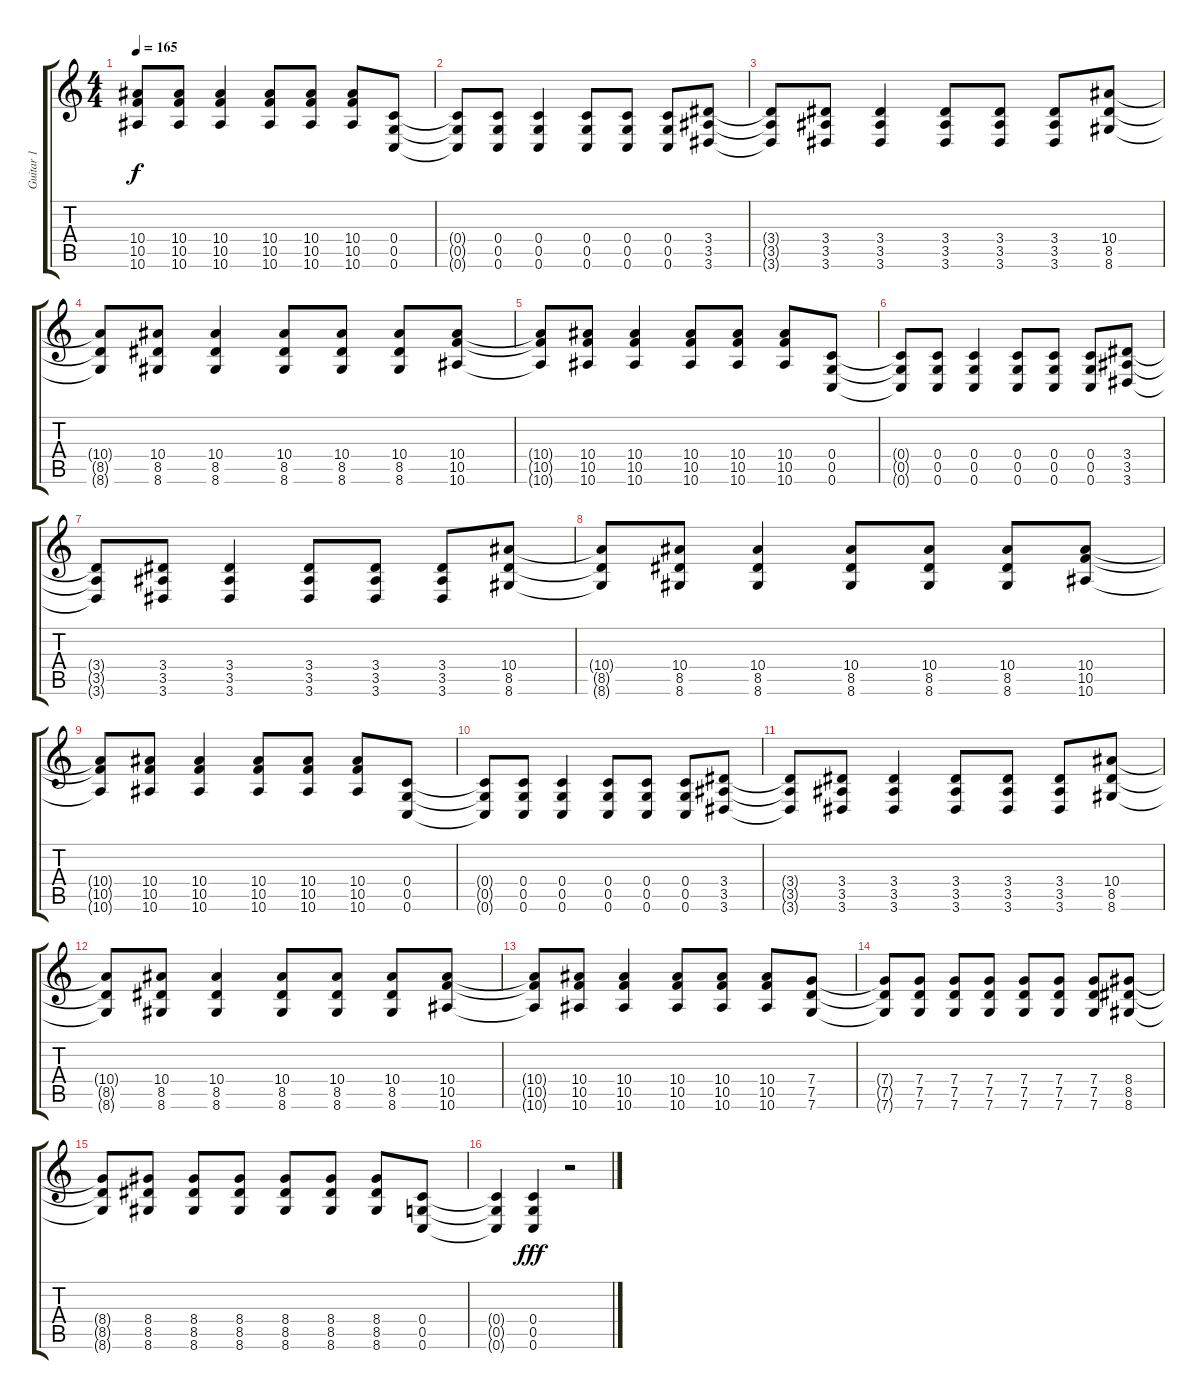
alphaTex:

\track ("Guitar 1" "Guitar 1") {instrument overdrivenguitar}
\staff {score tabs}
\tuning (D4 A3 F3 C3 G2 C2) {hide}
\ts (4 4)
\tempo 165
\clef g2
\ks c
(10.4{t} 10.5{t} 10.6{t}).8{dy f} (10.4 10.5 10.6).8 (10.4 10.5 10.6).4 (10.4 10.5 10.6).8 (10.4 10.5 10.6).8 (10.4 10.5 10.6).8 (0.4 0.5 0.6).8 |
(0.4{t} 0.5{t} 0.6{t}).8 (0.4 0.5 0.6).8 (0.4 0.5 0.6).4 (0.4 0.5 0.6).8 (0.4 0.5 0.6).8 (0.4 0.5 0.6).8 (3.4 3.5 3.6).8 |
(3.4{t} 3.5{t} 3.6{t}).8 (3.4 3.5 3.6).8 (3.4 3.5 3.6).4 (3.4 3.5 3.6).8 (3.4 3.5 3.6).8 (3.4 3.5 3.6).8 (10.4 8.5 8.6).8 |
(10.4{t} 8.5{t} 8.6{t}).8 (10.4 8.5 8.6).8 (10.4 8.5 8.6).4 (10.4 8.5 8.6).8 (10.4 8.5 8.6).8 (10.4 8.5 8.6).8 (10.4 10.5 10.6).8 |
(10.4{t} 10.5{t} 10.6{t}).8 (10.4 10.5 10.6).8 (10.4 10.5 10.6).4 (10.4 10.5 10.6).8 (10.4 10.5 10.6).8 (10.4 10.5 10.6).8 (0.4 0.5 0.6).8 |
(0.4{t} 0.5{t} 0.6{t}).8 (0.4 0.5 0.6).8 (0.4 0.5 0.6).4 (0.4 0.5 0.6).8 (0.4 0.5 0.6).8 (0.4 0.5 0.6).8 (3.4 3.5 3.6).8 |
(3.4{t} 3.5{t} 3.6{t}).8 (3.4 3.5 3.6).8 (3.4 3.5 3.6).4 (3.4 3.5 3.6).8 (3.4 3.5 3.6).8 (3.4 3.5 3.6).8 (10.4 8.5 8.6).8 |
(10.4{t} 8.5{t} 8.6{t}).8 (10.4 8.5 8.6).8 (10.4 8.5 8.6).4 (10.4 8.5 8.6).8 (10.4 8.5 8.6).8 (10.4 8.5 8.6).8 (10.4 10.5 10.6).8 |
(10.4{t} 10.5{t} 10.6{t}).8 (10.4 10.5 10.6).8 (10.4 10.5 10.6).4 (10.4 10.5 10.6).8 (10.4 10.5 10.6).8 (10.4 10.5 10.6).8 (0.4 0.5 0.6).8 |
(0.4{t} 0.5{t} 0.6{t}).8 (0.4 0.5 0.6).8 (0.4 0.5 0.6).4 (0.4 0.5 0.6).8 (0.4 0.5 0.6).8 (0.4 0.5 0.6).8 (3.4 3.5 3.6).8 |
(3.4{t} 3.5{t} 3.6{t}).8 (3.4 3.5 3.6).8 (3.4 3.5 3.6).4 (3.4 3.5 3.6).8 (3.4 3.5 3.6).8 (3.4 3.5 3.6).8 (10.4 8.5 8.6).8 |
(10.4{t} 8.5{t} 8.6{t}).8 (10.4 8.5 8.6).8 (10.4 8.5 8.6).4 (10.4 8.5 8.6).8 (10.4 8.5 8.6).8 (10.4 8.5 8.6).8 (10.4 10.5 10.6).8 |
(10.4{t} 10.5{t} 10.6{t}).8 (10.4 10.5 10.6).8 (10.4 10.5 10.6).4 (10.4 10.5 10.6).8 (10.4 10.5 10.6).8 (10.4 10.5 10.6).8 (7.4 7.5 7.6).8 |
(7.4{t} 7.5{t} 7.6{t}).8 (7.4 7.5 7.6).8 (7.4 7.5 7.6).8 (7.4 7.5 7.6).8 (7.4 7.5 7.6).8 (7.4 7.5 7.6).8 (7.4 7.5 7.6).8 (8.4 8.5 8.6).8 |
(8.4{t} 8.5{t} 8.6{t}).8 (8.4 8.5 8.6).8 (8.4 8.5 8.6).8 (8.4 8.5 8.6).8 (8.4 8.5 8.6).8 (8.4 8.5 8.6).8 (8.4 8.5 8.6).8 (0.4 0.5 0.6).8 |
(0.4{t} 0.5{t} 0.6{t}).4 (0.4 0.5 0.6).4{dy fff} r.2
